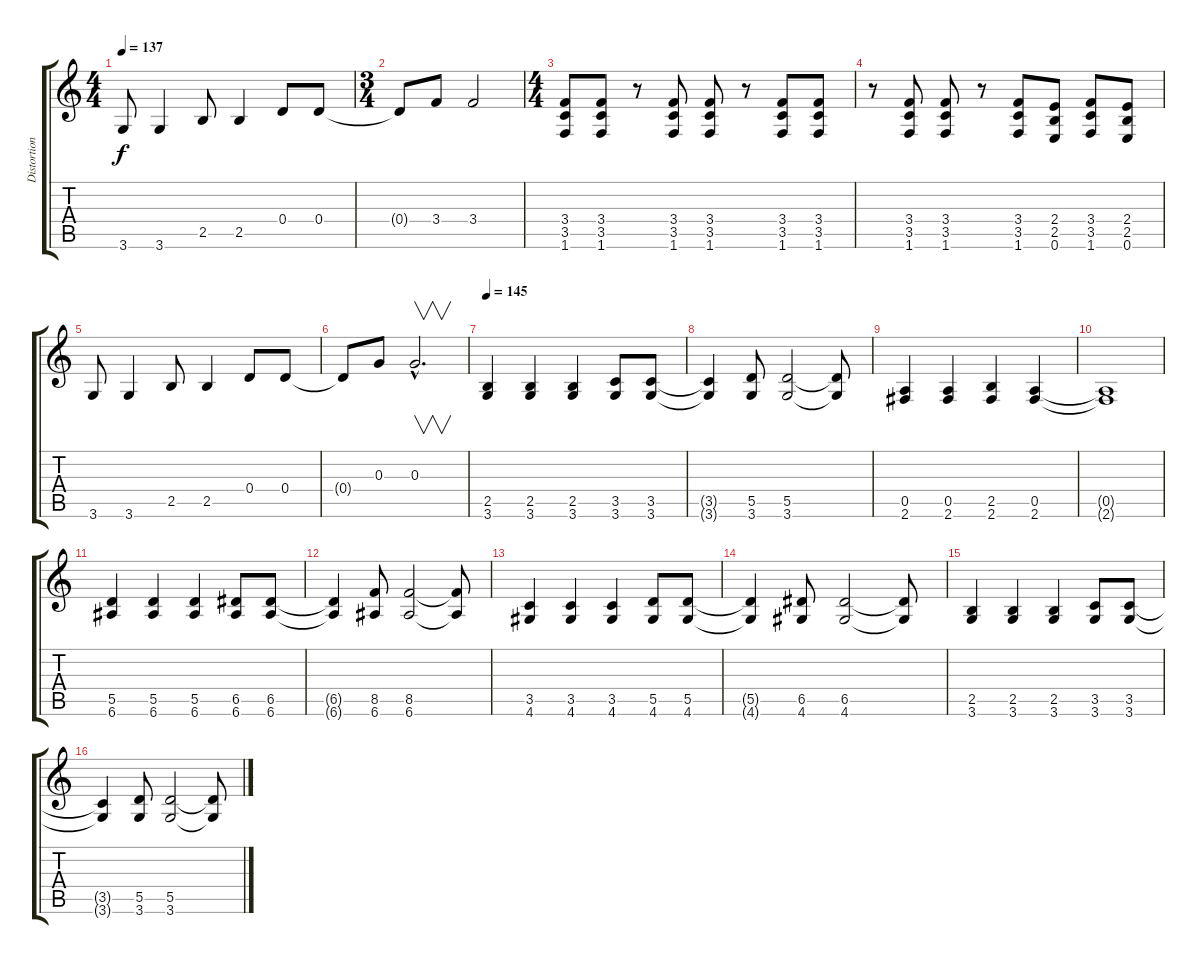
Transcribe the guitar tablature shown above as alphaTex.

\track ("Distortion" "Distortion") {instrument distortionguitar}
\staff {score tabs}
\tuning (E4 B3 G3 D3 A2 E2) {hide}
\ts (4 4)
\tempo 137
\clef g2
\ks c
3.6.8{dy f} 3.6.4 2.5.8 2.5.4 0.4.8 0.4.8 |
\ts (3 4)
0.4{t}.8 3.4.8 3.4.2 |
\ts (4 4)
(3.4 3.5 1.6).8 (3.4 3.5 1.6).8 r.8 (3.4 3.5 1.6).8 (3.4 3.5 1.6).8 r.8 (3.4 3.5 1.6).8 (3.4 3.5 1.6).8 |
r.8 (3.4 3.5 1.6).8 (3.4 3.5 1.6).8 r.8 (3.4 3.5 1.6).8 (2.4 2.5 0.6).8 (3.4 3.5 1.6).8 (2.4 2.5 0.6).8 |
3.6.8 3.6.4 2.5.8 2.5.4 0.4.8 0.4.8 |
0.4{t}.8 0.3.8 0.3{hac}.2{v d} |
\tempo 145
(2.5 3.6).4 (2.5 3.6).4 (2.5 3.6).4 (3.5 3.6).8 (3.5 3.6).8 |
(3.5{t} 3.6{t}).4 (5.5 3.6).8 (5.5 3.6).2 (5.5{t} 3.6{t}).8 |
(0.5 2.6).4 (0.5 2.6).4 (2.5 2.6).4 (0.5 2.6).4 |
(0.5{t} 2.6{t}).1 |
(5.5 6.6).4 (5.5 6.6).4 (5.5 6.6).4 (6.5 6.6).8 (6.5 6.6).8 |
(6.5{t} 6.6{t}).4 (8.5 6.6).8 (8.5 6.6).2 (8.5{t} 6.6{t}).8 |
(3.5 4.6).4 (3.5 4.6).4 (3.5 4.6).4 (5.5 4.6).8 (5.5 4.6).8 |
(5.5{t} 4.6{t}).4 (6.5 4.6).8 (6.5 4.6).2 (6.5{t} 4.6{t}).8 |
(2.5 3.6).4 (2.5 3.6).4 (2.5 3.6).4 (3.5 3.6).8 (3.5 3.6).8 |
(3.5{t} 3.6{t}).4 (5.5 3.6).8 (5.5 3.6).2 (5.5{t} 3.6{t}).8
